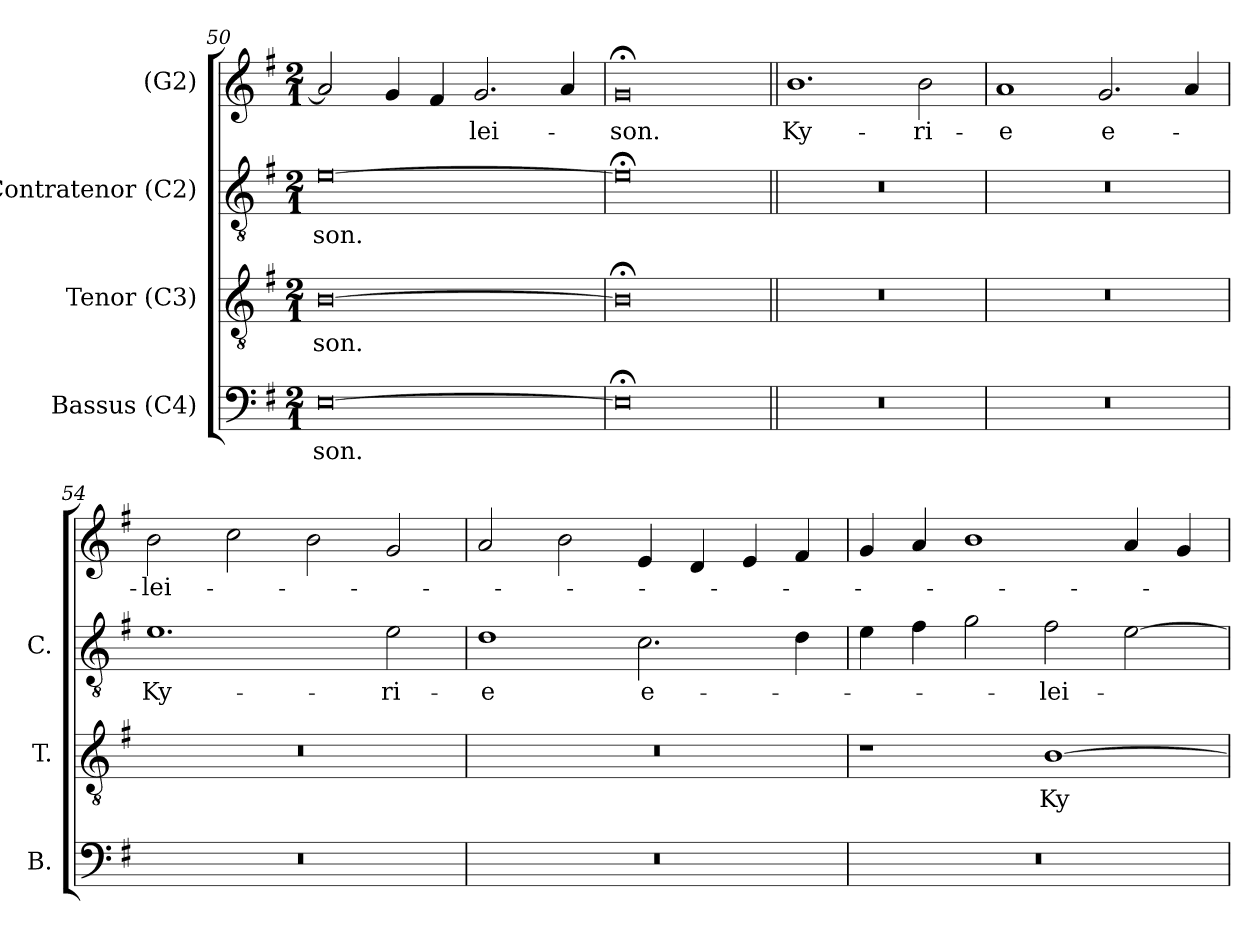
**kern	**text	**kern	**text	**kern	**text	**kern	**text
*part4	*part4	*part3	*part3	*part2	*part2	*part1	*part1
*staff4	*staff4	*staff3	*staff3	*staff2	*staff2	*staff1	*staff1
*I"Bassus (C4)	*	*I"Tenor (C3)	*	*I"Contratenor (C2)	*	*I"(G2)	*
*I'B.	*	*I'T.	*	*I'C.	*	*	*
*clefF4	*	*clefGv2	*	*clefGv2	*	*clefG2	*
*	*	*ITrd7c12	*	*ITrd7c12	*	*	*
*k[f#]	*	*k[f#]	*	*k[f#]	*	*k[f#]	*
*G:	*	*G:	*	*G:	*	*G:	*
*M2/1	*	*M2/1	*	*M2/1	*	*M2/1	*
=50	=50	=50	=50	=50	=50	=50	=50
!	!LO:LY:b:color=#000000	!	!	!	!	!	!
!	!	!	!LO:LY:b:color=#000000	!	!	!	!
!	!	!	!	!	!LO:LY:b:color=#000000	!	!
[0Ei	-son.	[0BBi	-son.	[0Ei	-son.	2ai/]	.
.	.	.	.	.	.	4gi/	.
.	.	.	.	.	.	4f#i/	.
!	!	!	!	!	!	!	!LO:LY:b:color=#000000
.	.	.	.	.	.	2.gi/	-lei-
.	.	.	.	.	.	4ai/	.
=51	=51	=51	=51	=51	=51	=51	=51
!	!	!	!	!	!	!	!LO:LY:b:color=#000000
0E;i]	.	0BB;i]	.	0E;i]	.	0g;i	-son.
=52||	=52||	=52||	=52||	=52||	=52||	=52||	=52||
!LO:N:vis=1	!	!LO:N:vis=1	!	!LO:N:vis=1	!	!	!
!	!	!	!	!	!	!	!LO:LY:b:color=#000000
0r	.	0r	.	0r	.	1.bi	Ky-
!	!	!	!	!	!	!	!LO:LY:b:color=#000000
.	.	.	.	.	.	2bi\	-ri-
=53	=53	=53	=53	=53	=53	=53	=53
!LO:N:vis=1	!	!LO:N:vis=1	!	!LO:N:vis=1	!	!	!
!	!	!	!	!	!	!	!LO:LY:b:color=#000000
0r	.	0r	.	0r	.	1ai	-e
!	!	!	!	!	!	!	!LO:LY:b:color=#000000
.	.	.	.	.	.	2.gi/	e-
.	.	.	.	.	.	4ai/	.
=54	=54	=54	=54	=54	=54	=54	=54
!LO:N:vis=1	!	!LO:N:vis=1	!	!	!	!	!
!	!	!	!	!	!LO:LY:b:color=#000000	!	!
!	!	!	!	!	!	!	!LO:LY:b:color=#000000
0r	.	0r	.	1.Ei	Ky-	2bi\	-lei-
.	.	.	.	.	.	2cci\	.
.	.	.	.	.	.	2bi\	.
!	!	!	!	!	!LO:LY:b:color=#000000	!	!
.	.	.	.	2Ei\	-ri-	2gi/	.
!!LO:LB:g=z
=55	=55	=55	=55	=55	=55	=55	=55
!LO:N:vis=1	!	!LO:N:vis=1	!	!	!	!	!
!	!	!	!	!	!LO:LY:b:color=#000000	!	!
0r	.	0r	.	1Di	-e	2ai/	.
.	.	.	.	.	.	2bi\	.
!	!	!	!	!	!LO:LY:b:color=#000000	!	!
.	.	.	.	2.Ci\	e-	4ei/	.
.	.	.	.	.	.	4di/	.
.	.	.	.	.	.	4ei/	.
.	.	.	.	4Di\	.	4f#i/	.
=56	=56	=56	=56	=56	=56	=56	=56
!LO:N:vis=1	!	!	!	!	!	!	!
0r	.	1r	.	4Ei\	.	4gi/	.
.	.	.	.	4F#i\	.	4ai/	.
.	.	.	.	2Gi\	.	1bi	.
!	!	!	!LO:LY:b:color=#000000	!	!	!	!
!	!	!	!	!	!LO:LY:b:color=#000000	!	!
.	.	[1BBi	Ky-	2F#i\	-lei-	.	.
.	.	.	.	[2Ei\	.	4ai/	.
.	.	.	.	.	.	4gi/	.
=	=	=	=	=	=	=	=
*-	*-	*-	*-	*-	*-	*-	*-
